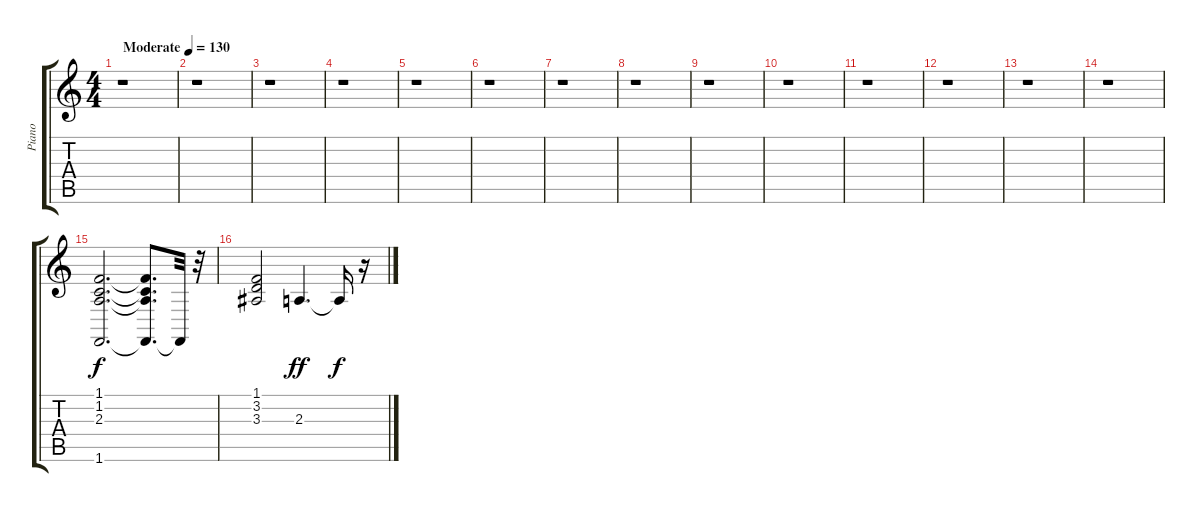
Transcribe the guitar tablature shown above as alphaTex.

\track ("Piano" "Piano") {instrument brightacousticpiano}
\staff {score tabs}
\tuning (E4 B3 G3 D3 A2 E2) {hide}
\ts (4 4)
\tempo (130 "Moderate")
\clef g2
\ks c
r.1{dy f instrument brightacousticpiano} |
r.1 |
r.1 |
r.1 |
r.1 |
r.1 |
r.1 |
r.1 |
r.1 |
r.1 |
r.1 |
r.1 |
r.1 |
r.1 |
(1.1 1.2 2.3 1.6).2{d volume 11 balance 10 instrument brightacousticpiano} (1.1{t} 1.2{t} 2.3{t} 1.6{t}).8{d} 1.6{t}.32 r.32 |
(1.1 3.2 3.3).2 2.3.4{d dy ff} 2.3{t}.16{dy f} r.16
